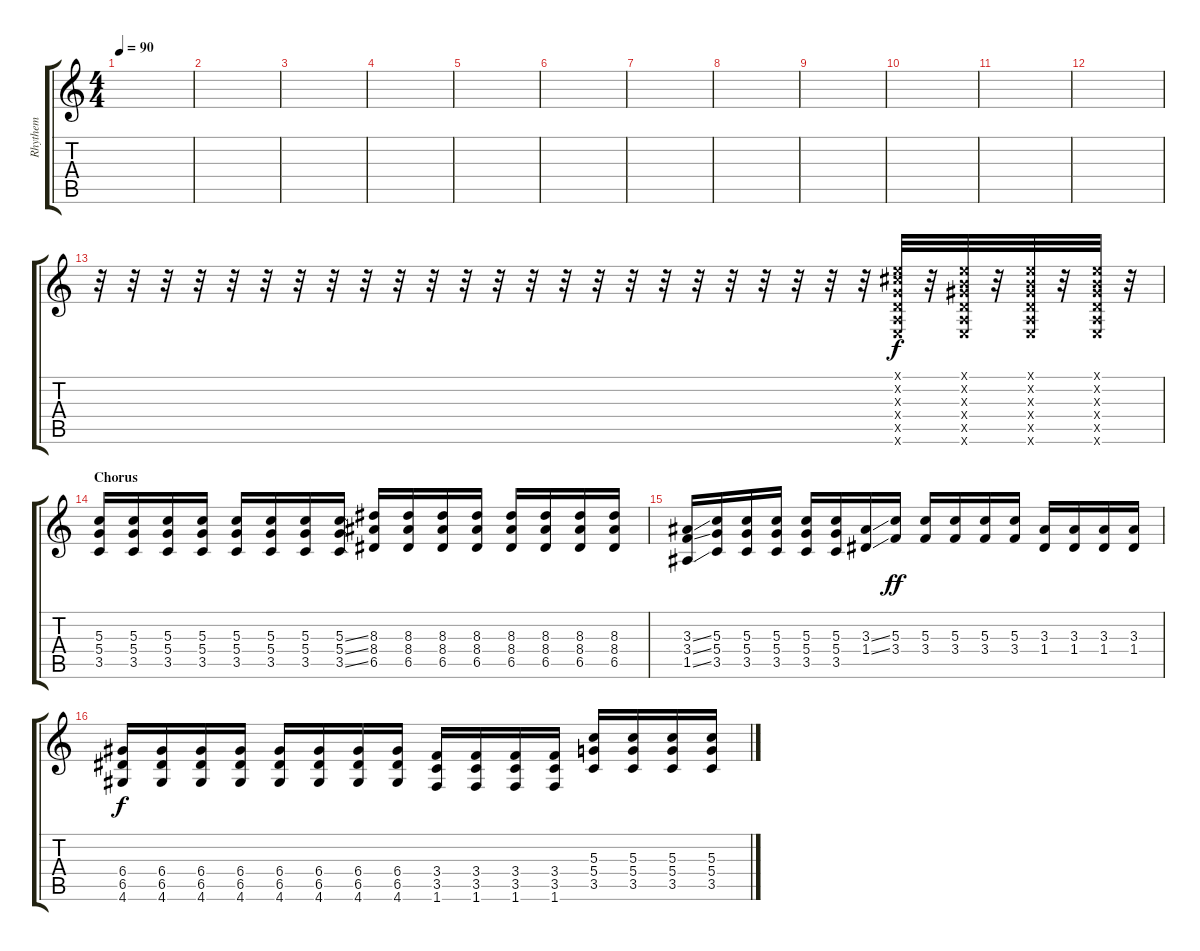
\track ("Rhythem" "Rhythem") {instrument overdrivenguitar}
\staff {score tabs}
\tuning (E4 B3 G3 D3 A2 E2) {hide}
\ts (4 4)
\tempo 90
\clef g2
\ks c
|
|
|
|
|
|
|
|
|
|
|
|
r.32 r.32 r.32 r.32 r.32 r.32 r.32 r.32 r.32 r.32 r.32 r.32 r.32 r.32 r.32 r.32 r.32 r.32 r.32 r.32 r.32 r.32 r.32 r.32 (0.1{x} 2.2{x} 0.3{x} 0.4{x} 0.5{x} 0.6{x}).32{volume 16} r.32 (0.1{x} 0.2{x} 1.3{x} 0.4{x} 0.5{x} 0.6{x}).32 r.32 (0.1{x} 0.2{x} 1.3{x} 0.4{x} 0.5{x} 0.6{x}).32 r.32 (0.1{x} 0.2{x} 1.3{x} 0.4{x} 0.5{x} 0.6{x}).32 r.32 |
\section ("" "Chorus")
(5.3 5.4 3.5).16{volume 11} (5.3 5.4 3.5).16 (5.3 5.4 3.5).16 (5.3 5.4 3.5).16 (5.3 5.4 3.5).16 (5.3 5.4 3.5).16 (5.3 5.4 3.5).16 (5.3{ss} 5.4{ss} 3.5{ss}).16 (8.3 8.4 6.5).16 (8.3 8.4 6.5).16 (8.3 8.4 6.5).16 (8.3 8.4 6.5).16 (8.3 8.4 6.5).16 (8.3 8.4 6.5).16 (8.3 8.4 6.5).16 (8.3 8.4 6.5).16 |
(3.3{ss} 3.4{ss} 1.5{ss}).16 (5.3 5.4 3.5).16 (5.3 5.4 3.5).16 (5.3 5.4 3.5).16 (5.3 5.4 3.5).16 (5.3 5.4 3.5).16 (3.3{ss} 1.4{ss}).16 (5.3 3.4).16{dy ff} (5.3 3.4).16 (5.3 3.4).16 (5.3 3.4).16 (5.3 3.4).16 (3.3 1.4).16 (3.3 1.4).16 (3.3 1.4).16 (3.3 1.4).16 |
(6.4 6.5 4.6).16{dy f} (6.4 6.5 4.6).16 (6.4 6.5 4.6).16 (6.4 6.5 4.6).16 (6.4 6.5 4.6).16 (6.4 6.5 4.6).16 (6.4 6.5 4.6).16 (6.4 6.5 4.6).16 (3.4 3.5 1.6).16 (3.4 3.5 1.6).16 (3.4 3.5 1.6).16 (3.4 3.5 1.6).16 (5.3 5.4 3.5).16 (5.3 5.4 3.5).16 (5.3 5.4 3.5).16 (5.3 5.4 3.5).16
